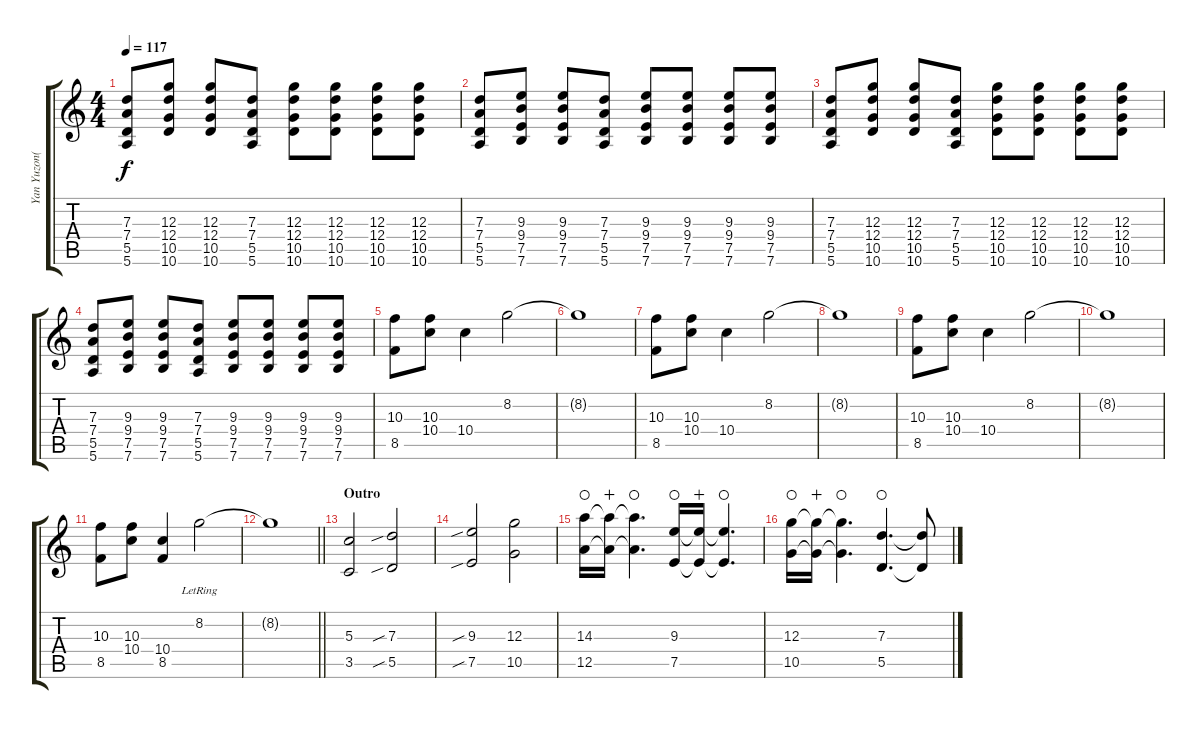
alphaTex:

\track ("Yan Yuzon(Lead)" "Yan Yuzon(") {instrument overdrivenguitar}
\staff {score tabs}
\tuning (E4 B3 G3 D3 A2 E2) {hide}
\ts (4 4)
\tempo 117
\clef g2
\ks c
(7.3 7.4 5.5 5.6).8{dy f volume 13 instrument distortionguitar} (12.3 12.4 10.5 10.6).8 (12.3 12.4 10.5 10.6).8 (7.3 7.4 5.5 5.6).8 (12.3 12.4 10.5 10.6).8 (12.3 12.4 10.5 10.6).8 (12.3 12.4 10.5 10.6).8 (12.3 12.4 10.5 10.6).8 |
(7.3 7.4 5.5 5.6).8 (9.3 9.4 7.5 7.6).8 (9.3 9.4 7.5 7.6).8 (7.3 7.4 5.5 5.6).8 (9.3 9.4 7.5 7.6).8 (9.3 9.4 7.5 7.6).8 (9.3 9.4 7.5 7.6).8 (9.3 9.4 7.5 7.6).8 |
(7.3 7.4 5.5 5.6).8 (12.3 12.4 10.5 10.6).8 (12.3 12.4 10.5 10.6).8 (7.3 7.4 5.5 5.6).8 (12.3 12.4 10.5 10.6).8 (12.3 12.4 10.5 10.6).8 (12.3 12.4 10.5 10.6).8 (12.3 12.4 10.5 10.6).8 |
(7.3 7.4 5.5 5.6).8 (9.3 9.4 7.5 7.6).8 (9.3 9.4 7.5 7.6).8 (7.3 7.4 5.5 5.6).8 (9.3 9.4 7.5 7.6).8 (9.3 9.4 7.5 7.6).8 (9.3 9.4 7.5 7.6).8 (9.3 9.4 7.5 7.6).8 |
(10.3 8.5).8{volume 7 instrument distortionguitar} (10.3 10.4).8 10.4.4 8.2.2 |
8.2{t}.1 |
(10.3 8.5).8{volume 5 instrument distortionguitar} (10.3 10.4).8 10.4.4 8.2.2 |
8.2{t}.1 |
(10.3 8.5).8{volume 6 instrument distortionguitar} (10.3 10.4).8 10.4.4 8.2.2 |
8.2{t}.1 |
(10.3 8.5).8{volume 3 instrument distortionguitar} (10.3 10.4).8 (10.4 8.5).4 8.2{lr}.2{volume 6 instrument distortionguitar} |
\barLineRight lightlight
8.2{t}.1 |
\section ("" "Outro")
(5.3 3.5).2{volume 8 instrument distortionguitar} (7.3{sib} 5.5{sib}).2 |
(9.3{sib} 7.5{sib}).2 (12.3 10.5).2 |
(14.3 12.5).16{waho} (14.3{t} 12.5{t}).16{wahc} (14.3{t} 12.5{t}).4{d waho} (9.3 7.5).16{waho} (9.3{t} 7.5{t}).16{wahc} (9.3{t} 7.5{t}).4{d waho} |
(12.3 10.5).16{waho} (12.3{t} 10.5{t}).16{wahc} (12.3{t} 10.5{t}).4{d waho} (7.3 5.5).4{d waho} (7.3{t} 5.5{t}).8
